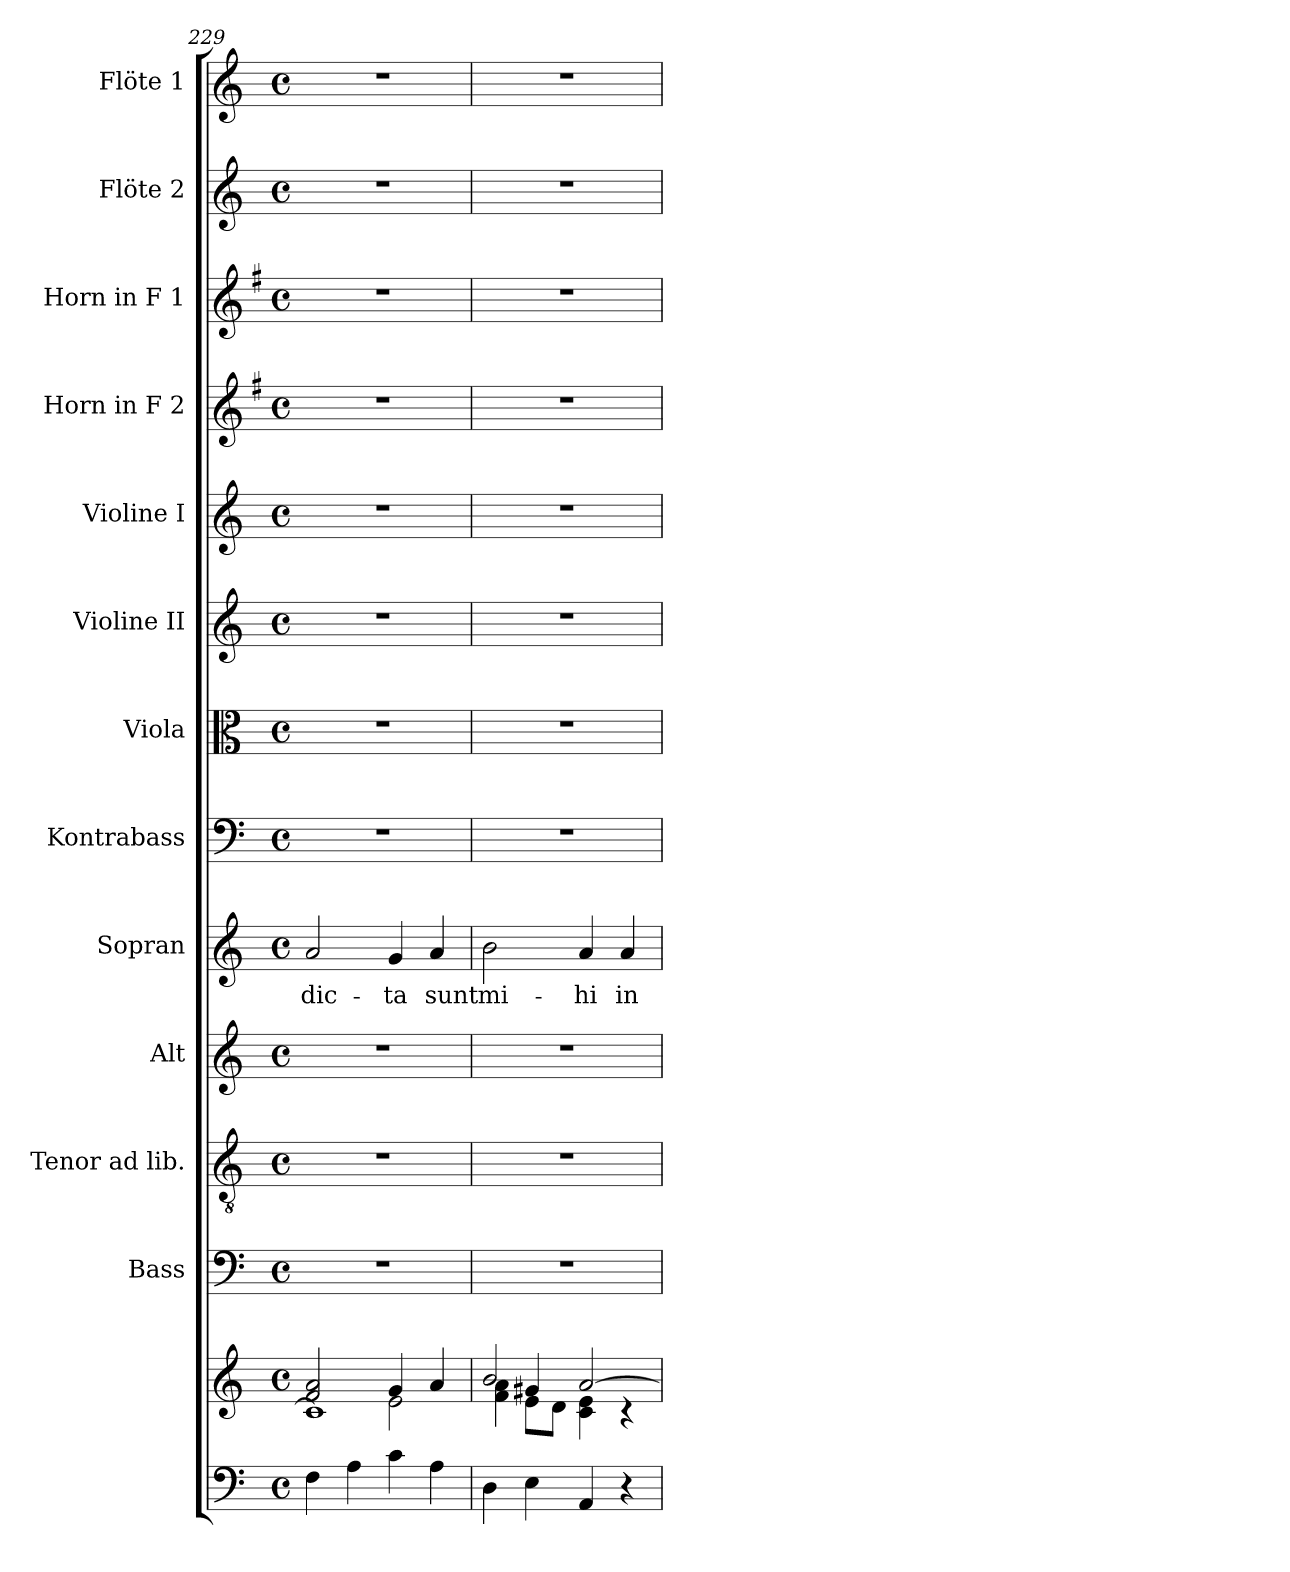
**kern	**kern	**kern	**kern	**kern	**kern	**text	**kern	**kern	**kern	**kern	**kern	**kern	**kern	**kern
*part13	*part13	*part12	*part11	*part10	*part9	*part9	*part8	*part7	*part6	*part5	*part4	*part3	*part2	*part1
*staff14	*staff13	*staff12	*staff11	*staff10	*staff9	*staff9	*staff8	*staff7	*staff6	*staff5	*staff4	*staff3	*staff2	*staff1
*	*	*I"Bass	*I"Tenor ad lib.	*I"Alt	*I"Sopran	*	*I"Kontrabass	*I"Viola	*I"Violine II	*I"Violine I	*I"Horn in F 2	*I"Horn in F 1	*I"Flöte 2	*I"Flöte 1
*	*	*I'B.	*I'T.	*I'A.	*I'S.	*	*I'Kb.	*I'Vla.	*I'Vl. II	*I'Vl. I	*	*	*I'Fl. 2	*I'Fl. 1
*clefF4	*clefG2	*clefF4	*clefGv2	*clefG2	*clefG2	*	*clefF4	*clefC3	*clefG2	*clefG2	*clefG2	*clefG2	*clefG2	*clefG2
*	*	*	*	*	*	*	*ITrd7c12	*	*	*	*ITrd4c7	*ITrd4c7	*	*
*k[]	*k[]	*k[]	*k[]	*k[]	*k[]	*	*k[]	*k[]	*k[]	*k[]	*k[]	*k[]	*k[]	*k[]
*C:	*C:	*C:	*C:	*C:	*C:	*	*C:	*C:	*C:	*C:	*C:	*C:	*C:	*C:
*M4/4	*M4/4	*M4/4	*M4/4	*M4/4	*M4/4	*	*M4/4	*M4/4	*M4/4	*M4/4	*M4/4	*M4/4	*M4/4	*M4/4
*met(c)	*met(c)	*met(c)	*met(c)	*met(c)	*met(c)	*	*met(c)	*met(c)	*met(c)	*met(c)	*met(c)	*met(c)	*met(c)	*met(c)
=229	=229	=229	=229	=229	=229	=229	=229	=229	=229	=229	=229	=229	=229	=229
*	*^	*	*	*	*	*	*	*	*	*	*	*	*	*
*	*	*^	*	*	*	*	*	*	*	*	*	*	*	*	*
!	!	!	!	!	!	!	!	!LO:LY:b	!	!	!	!	!	!	!	!
4F\	2f/ 2a/	1c]	2ryy	1r	1r	1r	2a/	dic-	1r	1r	1r	1r	1r	1r	1r	1r
4A\	.	.	.	.	.	.	.	.	.	.	.	.	.	.	.	.
!	!	!	!	!	!	!	!	!LO:LY:b	!	!	!	!	!	!	!	!
4c\	4g/	.	2e\	.	.	.	4g/	-ta	.	.	.	.	.	.	.	.
!	!	!	!	!	!	!	!	!LO:LY:b	!	!	!	!	!	!	!	!
4A\	4a/	.	.	.	.	.	4a/	sunt	.	.	.	.	.	.	.	.
=230	=230	=230	=230	=230	=230	=230	=230	=230	=230	=230	=230	=230	=230	=230	=230	=230
!	!	!	!	!	!	!	!	!LO:LY:b	!	!	!	!	!	!	!	!
4D\	2b/	4f\ 4a\	4ryy	1r	1r	1r	2b\	mi-	1r	1r	1r	1r	1r	1r	1r	1r
4E\	.	8e\L	4g#X/	.	.	.	.	.	.	.	.	.	.	.	.	.
.	.	8d\J	.	.	.	.	.	.	.	.	.	.	.	.	.	.
!	!	!	!	!	!	!	!	!LO:LY:b	!	!	!	!	!	!	!	!
4AA/	[>2a/	4c\ 4e\	2ryy	.	.	.	4a/	-hi	.	.	.	.	.	.	.	.
!	!	!	!	!	!	!	!	!LO:LY:b	!	!	!	!	!	!	!	!
4r	.	4rc	.	.	.	.	4a/	in	.	.	.	.	.	.	.	.
*	*v	*v	*v	*	*	*	*	*	*	*	*	*	*	*	*	*
=	=	=	=	=	=	=	=	=	=	=	=	=	=	=
*-	*-	*-	*-	*-	*-	*-	*-	*-	*-	*-	*-	*-	*-	*-
